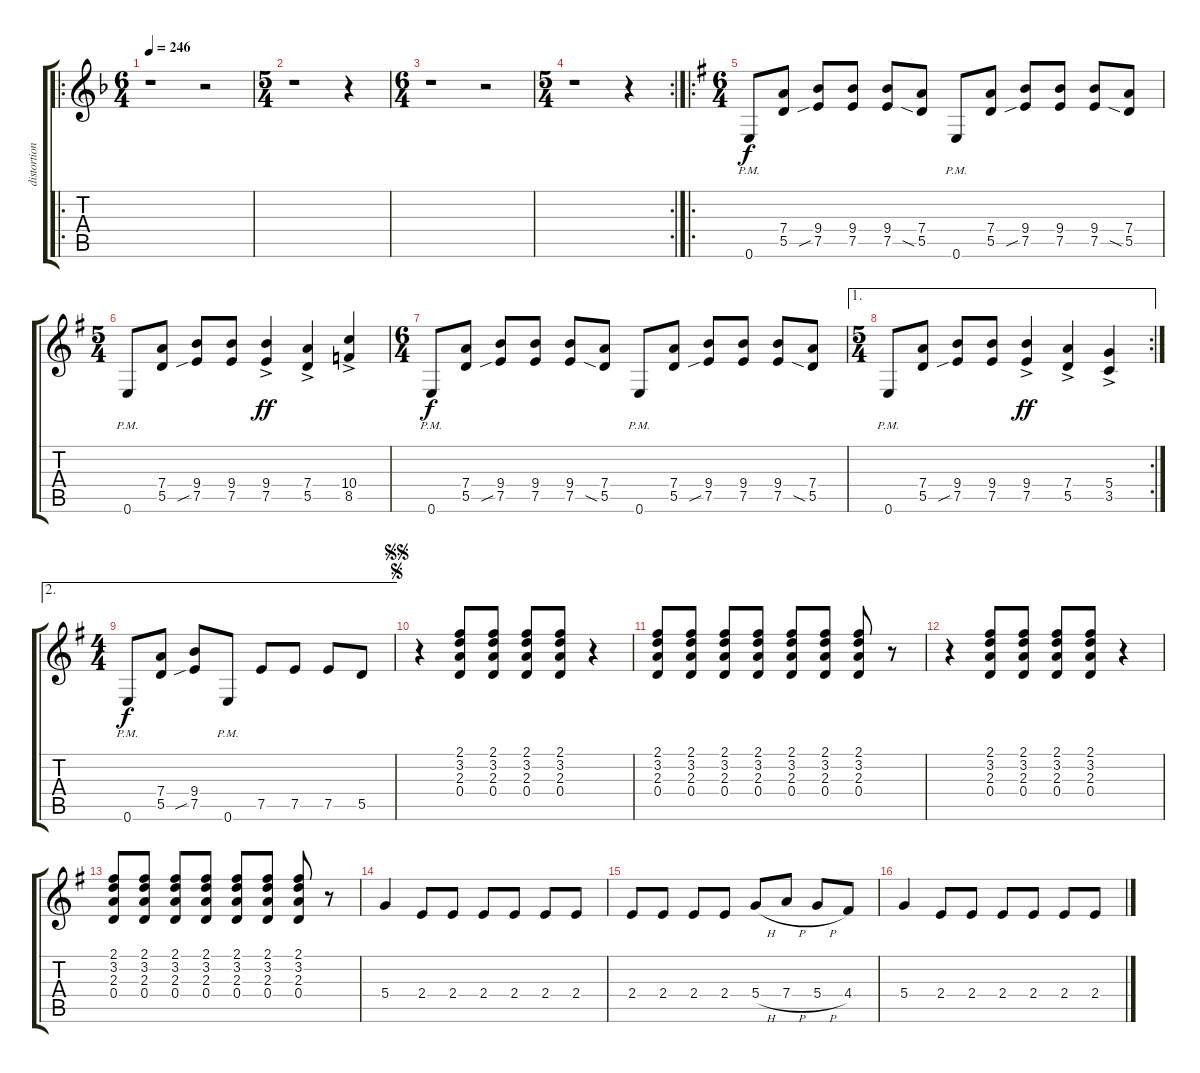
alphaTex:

\track ("distortion guitar" "distortion") {instrument distortionguitar}
\staff {score tabs}
\tuning (E4 B3 G3 D3 A2 E2) {hide}
\ro
\ts (6 4)
\tempo 246
\clef g2
\ks f
r.1{dy f instrument distortionguitar} r.2 |
\ts (5 4)
r.1 r.4 |
\ts (6 4)
r.1 r.2 |
\rc 2
\ts (5 4)
r.1 r.4 |
\ro
\ts (6 4)
\ks g
0.6{pm}.8 (7.4 5.5).8 (9.4 7.5{sib}).8 (9.4 7.5).8 (9.4 7.5).8 (7.4 5.5{sia}).8 0.6{pm}.8 (7.4 5.5).8 (9.4 7.5{sib}).8 (9.4 7.5).8 (9.4 7.5).8 (7.4 5.5{sia}).8 |
\ts (5 4)
0.6{pm}.8 (7.4 5.5).8 (9.4 7.5{sib}).8 (9.4 7.5).8 (9.4{ac} 7.5{ac}).4{dy ff} (7.4{ac} 5.5{ac}).4 (10.4{ac} 8.5{ac}).4 |
\ts (6 4)
0.6{pm}.8{dy f} (7.4 5.5).8 (9.4 7.5{sib}).8 (9.4 7.5).8 (9.4 7.5).8 (7.4 5.5{sia}).8 0.6{pm}.8 (7.4 5.5).8 (9.4 7.5{sib}).8 (9.4 7.5).8 (9.4 7.5).8 (7.4 5.5{sia}).8 |
\ae 1
\rc 2
\ts (5 4)
0.6{pm}.8 (7.4 5.5).8 (9.4 7.5{sib}).8 (9.4 7.5).8 (9.4{ac} 7.5{ac}).4{dy ff} (7.4{ac} 5.5{ac}).4 (5.4{ac} 3.5{ac}).4 |
\ae 2
\ts (4 4)
0.6{pm}.8{dy f} (7.4 5.5).8 (9.4 7.5{sib}).8 0.6{pm}.8 7.5.8 7.5.8 7.5.8 5.5.8 |
\jump segno
\jump segnosegno
r.4 (2.1 3.2 2.3 0.4).8 (2.1 3.2 2.3 0.4).8 (2.1 3.2 2.3 0.4).8 (2.1 3.2 2.3 0.4).8 r.4 |
(2.1 3.2 2.3 0.4).8 (2.1 3.2 2.3 0.4).8 (2.1 3.2 2.3 0.4).8 (2.1 3.2 2.3 0.4).8 (2.1 3.2 2.3 0.4).8 (2.1 3.2 2.3 0.4).8 (2.1 3.2 2.3 0.4).8 r.8 |
r.4 (2.1 3.2 2.3 0.4).8 (2.1 3.2 2.3 0.4).8 (2.1 3.2 2.3 0.4).8 (2.1 3.2 2.3 0.4).8 r.4 |
(2.1 3.2 2.3 0.4).8 (2.1 3.2 2.3 0.4).8 (2.1 3.2 2.3 0.4).8 (2.1 3.2 2.3 0.4).8 (2.1 3.2 2.3 0.4).8 (2.1 3.2 2.3 0.4).8 (2.1 3.2 2.3 0.4).8 r.8 |
5.4.4 2.4.8 2.4.8 2.4.8 2.4.8 2.4.8 2.4.8 |
2.4.8 2.4.8 2.4.8 2.4.8 5.4{h}.8 7.4{h}.8 5.4{h}.8 4.4.8 |
5.4.4 2.4.8 2.4.8 2.4.8 2.4.8 2.4.8 2.4.8
